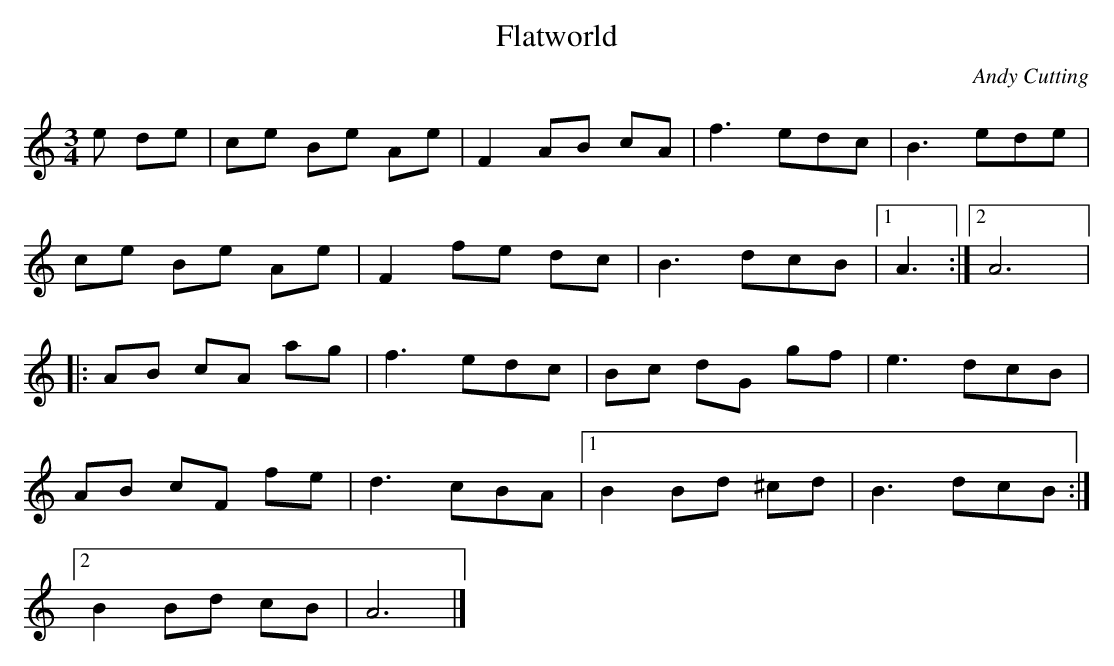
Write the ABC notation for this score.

X:1
T:Flatworld
C:Andy Cutting
M:3/4
K:Am
e de | ce Be Ae | F2 AB cA | f3 edc | B3 ede |
ce Be Ae | F2 fe dc | B3 dcB |1 A3 :|2 A6 |:
AB cA ag | f3 edc | Bc dG gf | e3 dcB |
AB cF fe | d3 cBA |1 B2 Bd ^cd | B3 dcB :|2
 B2 Bd cB | A6 |]
